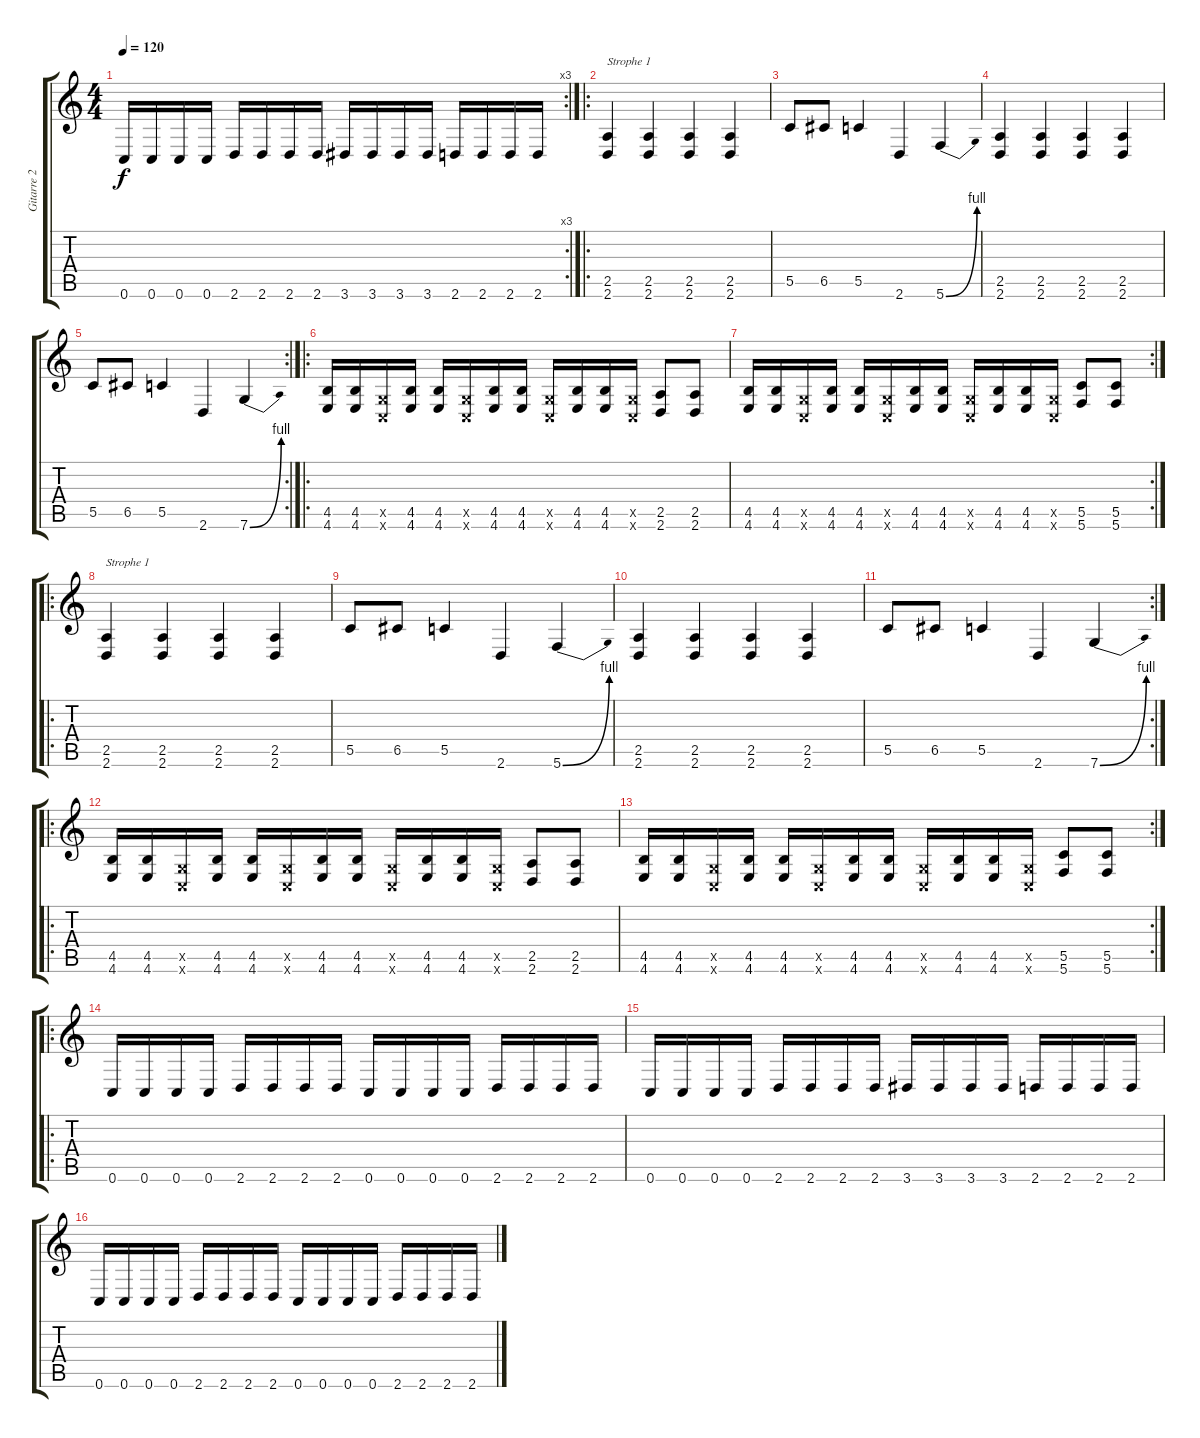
\track ("Gitarre 2" "Gitarre 2") {instrument distortionguitar}
\staff {score tabs}
\tuning (D4 A3 F3 C3 G2 C2) {hide}
\rc 3
\ts (4 4)
\tempo 120
\clef g2
\ks c
0.6.16{dy f} 0.6.16 0.6.16 0.6.16 2.6.16 2.6.16 2.6.16 2.6.16 3.6.16 3.6.16 3.6.16 3.6.16 2.6.16 2.6.16 2.6.16 2.6.16 |
\ro
(2.5 2.6).4{txt "Strophe 1"} (2.5 2.6).4 (2.5 2.6).4 (2.5 2.6).4 |
5.5.8 6.5.8 5.5.4 2.6.4 5.6{be (bend 0 0 60 4)}.4 |
(2.5 2.6).4 (2.5 2.6).4 (2.5 2.6).4 (2.5 2.6).4 |
\rc 2
5.5.8 6.5.8 5.5.4 2.6.4 7.6{be (bend 0 0 60 4)}.4 |
\ro
(4.5 4.6).16 (4.5 4.6).16 (0.5{x} 0.6{x}).16 (4.5 4.6).16 (4.5 4.6).16 (0.5{x} 0.6{x}).16 (4.5 4.6).16 (4.5 4.6).16 (0.5{x} 0.6{x}).16 (4.5 4.6).16 (4.5 4.6).16 (0.5{x} 0.6{x}).16 (2.5 2.6).8 (2.5 2.6).8 |
\rc 2
(4.5 4.6).16 (4.5 4.6).16 (0.5{x} 0.6{x}).16 (4.5 4.6).16 (4.5 4.6).16 (0.5{x} 0.6{x}).16 (4.5 4.6).16 (4.5 4.6).16 (0.5{x} 0.6{x}).16 (4.5 4.6).16 (4.5 4.6).16 (0.5{x} 0.6{x}).16 (5.5 5.6).8 (5.5 5.6).8 |
\ro
(2.5 2.6).4{txt "Strophe 1"} (2.5 2.6).4 (2.5 2.6).4 (2.5 2.6).4 |
5.5.8 6.5.8 5.5.4 2.6.4 5.6{be (bend 0 0 60 4)}.4 |
(2.5 2.6).4 (2.5 2.6).4 (2.5 2.6).4 (2.5 2.6).4 |
\rc 2
5.5.8 6.5.8 5.5.4 2.6.4 7.6{be (bend 0 0 60 4)}.4 |
\ro
(4.5 4.6).16 (4.5 4.6).16 (0.5{x} 0.6{x}).16 (4.5 4.6).16 (4.5 4.6).16 (0.5{x} 0.6{x}).16 (4.5 4.6).16 (4.5 4.6).16 (0.5{x} 0.6{x}).16 (4.5 4.6).16 (4.5 4.6).16 (0.5{x} 0.6{x}).16 (2.5 2.6).8 (2.5 2.6).8 |
\rc 2
(4.5 4.6).16 (4.5 4.6).16 (0.5{x} 0.6{x}).16 (4.5 4.6).16 (4.5 4.6).16 (0.5{x} 0.6{x}).16 (4.5 4.6).16 (4.5 4.6).16 (0.5{x} 0.6{x}).16 (4.5 4.6).16 (4.5 4.6).16 (0.5{x} 0.6{x}).16 (5.5 5.6).8 (5.5 5.6).8 |
\ro
0.6.16 0.6.16 0.6.16 0.6.16 2.6.16 2.6.16 2.6.16 2.6.16 0.6.16 0.6.16 0.6.16 0.6.16 2.6.16 2.6.16 2.6.16 2.6.16 |
0.6.16 0.6.16 0.6.16 0.6.16 2.6.16 2.6.16 2.6.16 2.6.16 3.6.16 3.6.16 3.6.16 3.6.16 2.6.16 2.6.16 2.6.16 2.6.16 |
0.6.16 0.6.16 0.6.16 0.6.16 2.6.16 2.6.16 2.6.16 2.6.16 0.6.16 0.6.16 0.6.16 0.6.16 2.6.16 2.6.16 2.6.16 2.6.16
